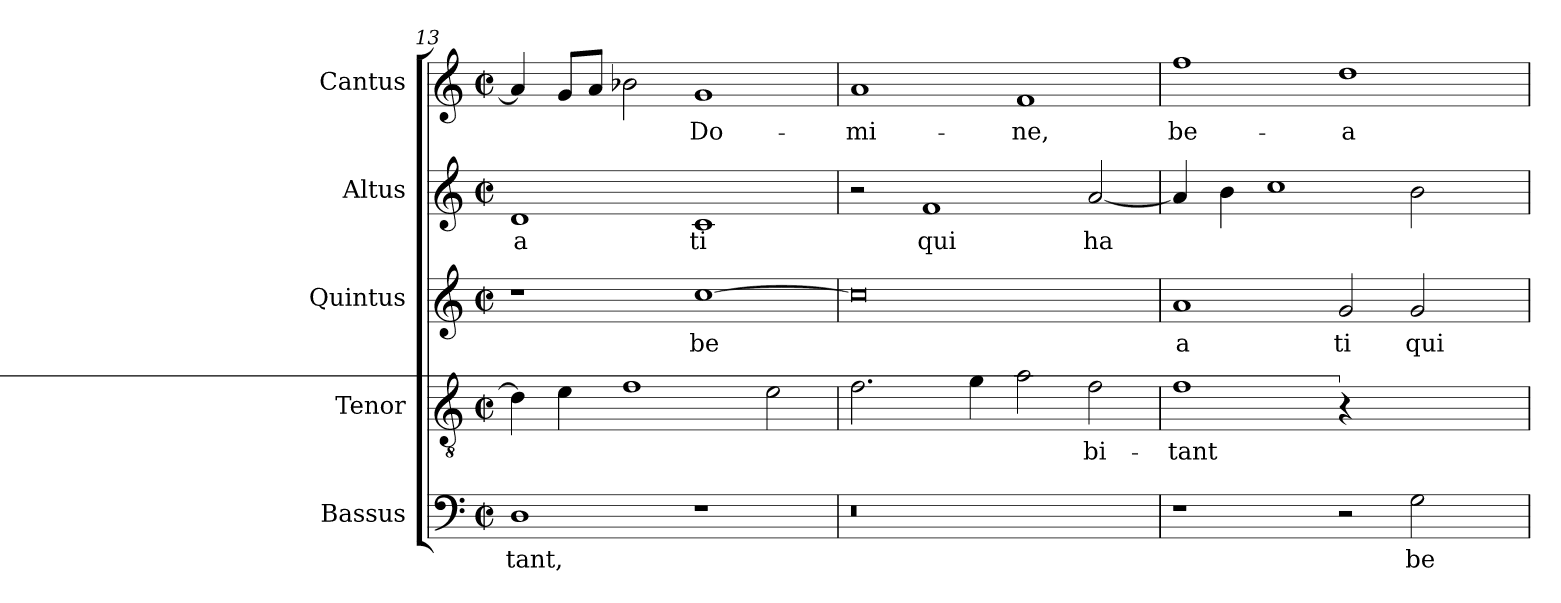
**kern	**text	**kern	**text	**kern	**text	**kern	**text	**kern	**text
*part5	*part5	*part4	*part4	*part3	*part3	*part2	*part2	*part1	*part1
*staff5	*staff5	*staff4	*staff4	*staff3	*staff3	*staff2	*staff2	*staff1	*staff1
*I"Bassus	*	*I"Tenor	*	*I"Quintus	*	*I"Altus	*	*I"Cantus	*
!!LO:LB:g=z
*clefF4	*	*clefGv2	*	*clefG2	*	*clefG2	*	*clefG2	*
*M2/2	*	*M2/2	*	*M2/2	*	*M2/2	*	*M2/2	*
*met(c|)	*	*met(c|)	*	*met(c|)	*	*met(c|)	*	*met(c|)	*
=13	=13	=13	=13	=13	=13	=13	=13	=13	=13
!	!LO:LY:b:cj	!	!	!	!	!	!LO:LY:b:cj	!	!
1D	tant,	4d\]	.	1r	.	1d	a	4a/]	.
.	.	4e\	.	.	.	.	.	8g/L	.
.	.	.	.	.	.	.	.	8a/J	.
.	.	1f	.	.	.	.	.	2b-X\	.
!	!	!	!	!	!LO:LY:b:cj	!	!LO:LY:b:cj	!	!LO:LY:b:cj
1r	.	.	.	[>1cc	be	1c	ti	1g	Do-
.	.	2e\	.	.	.	.	.	.	.
=14	=14	=14	=14	=14	=14	=14	=14	=14	=14
!	!	!	!	!	!	!	!	!	!LO:LY:b:cj
0r	.	2.f\	.	0cc]	.	2r	.	1a	-mi-
!	!	!	!	!	!	!	!LO:LY:b:cj	!	!
.	.	.	.	.	.	1f	qui	.	.
.	.	4g\	.	.	.	.	.	.	.
!	!	!	!	!	!	!	!	!	!LO:LY:b:cj
.	.	2a\	.	.	.	.	.	1f	-ne,
!	!	!	!LO:LY:b:cj	!	!	!	!LO:LY:b:cj	!	!
.	.	2f\	bi-	.	.	[<2a/	ha	.	.
=15	=15	=15	=15	=15	=15	=15	=15	=15	=15
!	!	!	!LO:LY:b:cj	!	!LO:LY:b:cj	!	!	!	!LO:LY:b:cj
1r	.	1f	-tant	1a	a	4a/]	.	1ff	be-
.	.	.	.	.	.	4b\	.	.	.
.	.	.	.	.	.	1cc	.	.	.
!	!	!LO:N:vis=1	!	!	!LO:LY:b:cj	!	!	!	!LO:LY:b:cj
2r	.	4%5r	.	2g/	ti	.	.	1dd	-a-
!	!LO:LY:b:cj	!	!	!	!LO:LY:b:cj	!	!	!	!
2G\	be-	.	.	2g/	qui	2b\	.	.	.
4ryy	.	.	.	4ryy	.	4ryy	.	4ryy	.
=	=	=	=	=	=	=	=	=	=
*-	*-	*-	*-	*-	*-	*-	*-	*-	*-
